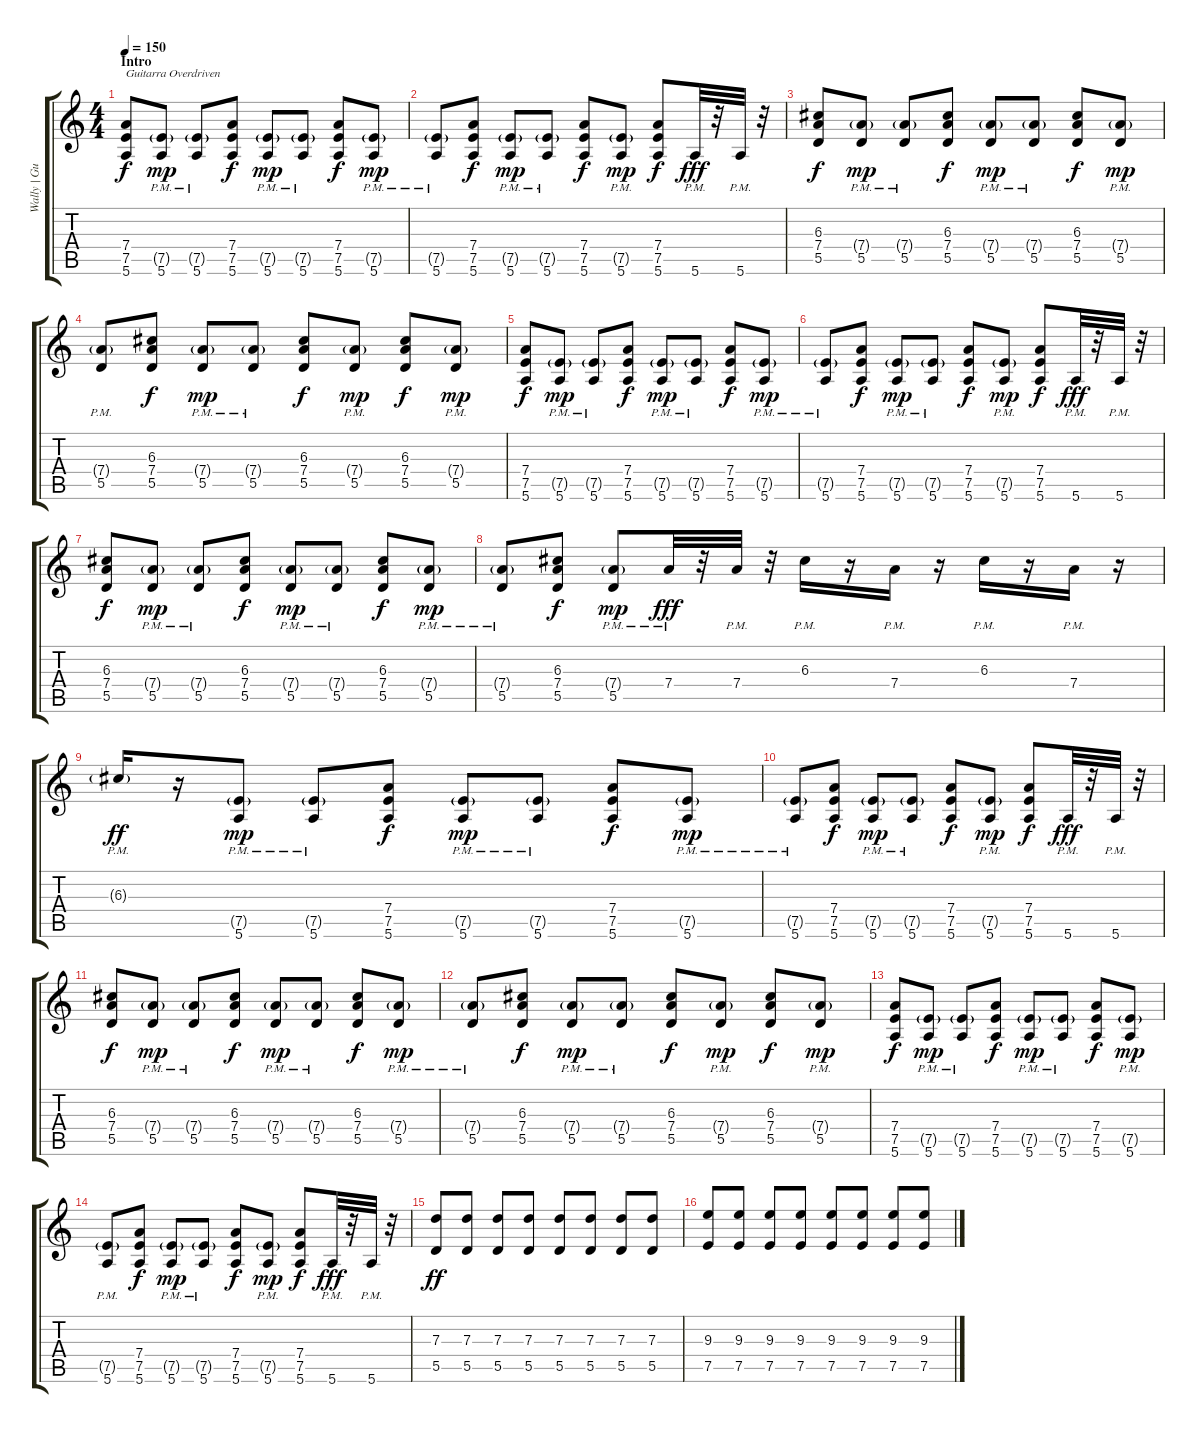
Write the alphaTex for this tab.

\track ("Wally | Guitarra" "Wally | Gu") {instrument overdrivenguitar}
\staff {score tabs}
\tuning (E4 B3 G3 D3 A2 E2) {hide}
\ts (4 4)
\section ("" "Intro")
\tempo 150
\clef g2
\ks c
(7.4 7.5 5.6).8{txt "Guitarra Overdriven" dy f instrument overdrivenguitar} (7.5{g pm} 5.6{pm}).8{dy mp} (7.5{g pm} 5.6{pm}).8 (7.4 7.5 5.6).8{dy f} (7.5{g pm} 5.6{pm}).8{dy mp} (7.5{g pm} 5.6{pm}).8 (7.4 7.5 5.6).8{dy f} (7.5{g pm} 5.6{pm}).8{dy mp} |
(7.5{g pm} 5.6{pm}).8 (7.4 7.5 5.6).8{dy f} (7.5{g pm} 5.6{pm}).8{dy mp} (7.5{g pm} 5.6{pm}).8 (7.4 7.5 5.6).8{dy f} (7.5{g pm} 5.6{pm}).8{dy mp} (7.4 7.5 5.6).8{dy f} 5.6{pm}.32{dy fff} r.32 5.6{pm}.32 r.32 |
(6.3 7.4 5.5).8{dy f} (7.4{g pm} 5.5{pm}).8{dy mp} (7.4{g pm} 5.5{pm}).8 (6.3 7.4 5.5).8{dy f} (7.4{g pm} 5.5{pm}).8{dy mp} (7.4{g pm} 5.5{pm}).8 (6.3 7.4 5.5).8{dy f} (7.4{g pm} 5.5{pm}).8{dy mp} |
(7.4{g pm} 5.5{pm}).8 (6.3 7.4 5.5).8{dy f} (7.4{g pm} 5.5{pm}).8{dy mp} (7.4{g pm} 5.5{pm}).8 (6.3 7.4 5.5).8{dy f} (7.4{g pm} 5.5{pm}).8{dy mp} (6.3 7.4 5.5).8{dy f} (7.4{g pm} 5.5{pm}).8{dy mp} |
(7.4 7.5 5.6).8{dy f} (7.5{g pm} 5.6{pm}).8{dy mp} (7.5{g pm} 5.6{pm}).8 (7.4 7.5 5.6).8{dy f} (7.5{g pm} 5.6{pm}).8{dy mp} (7.5{g pm} 5.6{pm}).8 (7.4 7.5 5.6).8{dy f} (7.5{g pm} 5.6{pm}).8{dy mp} |
(7.5{g pm} 5.6{pm}).8 (7.4 7.5 5.6).8{dy f} (7.5{g pm} 5.6{pm}).8{dy mp} (7.5{g pm} 5.6{pm}).8 (7.4 7.5 5.6).8{dy f} (7.5{g pm} 5.6{pm}).8{dy mp} (7.4 7.5 5.6).8{dy f} 5.6{pm}.32{dy fff} r.32 5.6{pm}.32 r.32 |
(6.3 7.4 5.5).8{dy f} (7.4{g pm} 5.5{pm}).8{dy mp} (7.4{g pm} 5.5{pm}).8 (6.3 7.4 5.5).8{dy f} (7.4{g pm} 5.5{pm}).8{dy mp} (7.4{g pm} 5.5{pm}).8 (6.3 7.4 5.5).8{dy f} (7.4{g pm} 5.5{pm}).8{dy mp} |
(7.4{g pm} 5.5{pm}).8 (6.3 7.4 5.5).8{dy f} (7.4{g pm} 5.5{pm}).8{dy mp} 7.4{pm}.32{dy fff volume 14} r.32 7.4{pm}.32 r.32 6.3{pm}.16 r.16 7.4{pm}.16 r.16 6.3{pm}.16 r.16 7.4{pm}.16 r.16 |
6.3{g pm}.16{dy ff} r.16 (7.5{g pm} 5.6{pm}).8{dy mp volume 10} (7.5{g pm} 5.6{pm}).8 (7.4 7.5 5.6).8{dy f} (7.5{g pm} 5.6{pm}).8{dy mp} (7.5{g pm} 5.6{pm}).8 (7.4 7.5 5.6).8{dy f} (7.5{g pm} 5.6{pm}).8{dy mp} |
(7.5{g pm} 5.6{pm}).8 (7.4 7.5 5.6).8{dy f} (7.5{g pm} 5.6{pm}).8{dy mp} (7.5{g pm} 5.6{pm}).8 (7.4 7.5 5.6).8{dy f} (7.5{g pm} 5.6{pm}).8{dy mp} (7.4 7.5 5.6).8{dy f} 5.6{pm}.32{dy fff} r.32 5.6{pm}.32 r.32 |
(6.3 7.4 5.5).8{dy f} (7.4{g pm} 5.5{pm}).8{dy mp} (7.4{g pm} 5.5{pm}).8 (6.3 7.4 5.5).8{dy f} (7.4{g pm} 5.5{pm}).8{dy mp} (7.4{g pm} 5.5{pm}).8 (6.3 7.4 5.5).8{dy f} (7.4{g pm} 5.5{pm}).8{dy mp} |
(7.4{g pm} 5.5{pm}).8 (6.3 7.4 5.5).8{dy f} (7.4{g pm} 5.5{pm}).8{dy mp} (7.4{g pm} 5.5{pm}).8 (6.3 7.4 5.5).8{dy f} (7.4{g pm} 5.5{pm}).8{dy mp} (6.3 7.4 5.5).8{dy f} (7.4{g pm} 5.5{pm}).8{dy mp} |
(7.4 7.5 5.6).8{dy f} (7.5{g pm} 5.6{pm}).8{dy mp} (7.5{g pm} 5.6{pm}).8 (7.4 7.5 5.6).8{dy f} (7.5{g pm} 5.6{pm}).8{dy mp} (7.5{g pm} 5.6{pm}).8 (7.4 7.5 5.6).8{dy f} (7.5{g pm} 5.6{pm}).8{dy mp} |
(7.5{g pm} 5.6{pm}).8 (7.4 7.5 5.6).8{dy f} (7.5{g pm} 5.6{pm}).8{dy mp} (7.5{g pm} 5.6{pm}).8 (7.4 7.5 5.6).8{dy f} (7.5{g pm} 5.6{pm}).8{dy mp} (7.4 7.5 5.6).8{dy f} 5.6{pm}.32{dy fff} r.32 5.6{pm}.32 r.32 |
(7.3 5.5).8{dy ff volume 15 instrument overdrivenguitar} (7.3 5.5).8 (7.3 5.5).8 (7.3 5.5).8 (7.3 5.5).8 (7.3 5.5).8 (7.3 5.5).8 (7.3 5.5).8 |
(9.3 7.5).8 (9.3 7.5).8 (9.3 7.5).8 (9.3 7.5).8 (9.3 7.5).8 (9.3 7.5).8 (9.3 7.5).8 (9.3 7.5).8
